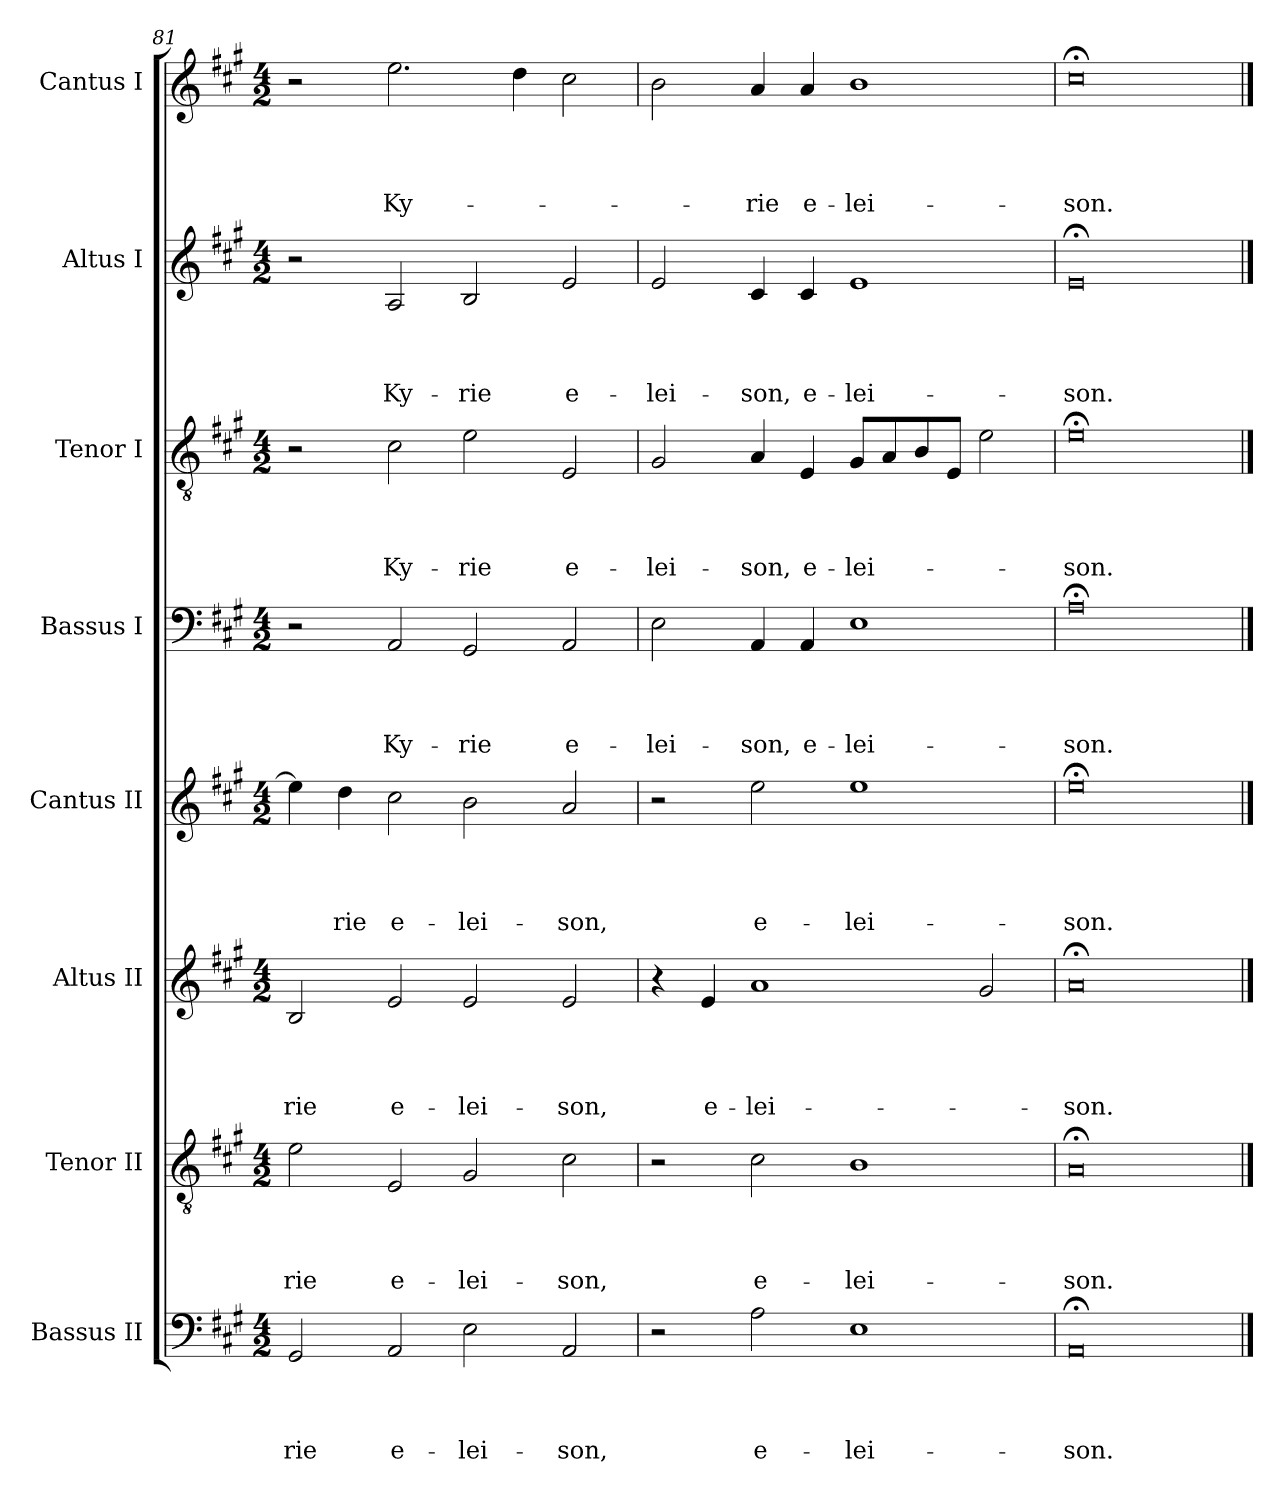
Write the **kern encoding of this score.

**kern	**text	**text	**text	**text	**kern	**text	**text	**text	**text	**kern	**text	**text	**text	**text	**kern	**text	**text	**text	**text	**kern	**text	**text	**text	**text	**kern	**text	**text	**text	**text	**kern	**text	**text	**text	**text	**kern	**text	**text	**text	**text
*part8	*part8	*part8	*part8	*part8	*part7	*part7	*part7	*part7	*part7	*part6	*part6	*part6	*part6	*part6	*part5	*part5	*part5	*part5	*part5	*part4	*part4	*part4	*part4	*part4	*part3	*part3	*part3	*part3	*part3	*part2	*part2	*part2	*part2	*part2	*part1	*part1	*part1	*part1	*part1
*staff8	*staff8	*staff8	*staff8	*staff8	*staff7	*staff7	*staff7	*staff7	*staff7	*staff6	*staff6	*staff6	*staff6	*staff6	*staff5	*staff5	*staff5	*staff5	*staff5	*staff4	*staff4	*staff4	*staff4	*staff4	*staff3	*staff3	*staff3	*staff3	*staff3	*staff2	*staff2	*staff2	*staff2	*staff2	*staff1	*staff1	*staff1	*staff1	*staff1
*I"Bassus II	*	*	*	*	*I"Tenor II	*	*	*	*	*I"Altus II	*	*	*	*	*I"Cantus II	*	*	*	*	*I"Bassus I	*	*	*	*	*I"Tenor I	*	*	*	*	*I"Altus I	*	*	*	*	*I"Cantus I	*	*	*	*
*I'B II	*	*	*	*	*I'T II	*	*	*	*	*I'A II	*	*	*	*	*I'C II	*	*	*	*	*I'B I	*	*	*	*	*I'T I	*	*	*	*	*I'A I	*	*	*	*	*I'C I	*	*	*	*
*clefF4	*	*	*	*	*clefGv2	*	*	*	*	*clefG2	*	*	*	*	*clefG2	*	*	*	*	*clefF4	*	*	*	*	*clefGv2	*	*	*	*	*clefG2	*	*	*	*	*clefG2	*	*	*	*
*k[f#c#g#]	*	*	*	*	*k[f#c#g#]	*	*	*	*	*k[f#c#g#]	*	*	*	*	*k[f#c#g#]	*	*	*	*	*k[f#c#g#]	*	*	*	*	*k[f#c#g#]	*	*	*	*	*k[f#c#g#]	*	*	*	*	*k[f#c#g#]	*	*	*	*
*A:	*	*	*	*	*A:	*	*	*	*	*A:	*	*	*	*	*A:	*	*	*	*	*A:	*	*	*	*	*A:	*	*	*	*	*A:	*	*	*	*	*A:	*	*	*	*
*M4/2	*	*	*	*	*M4/2	*	*	*	*	*M4/2	*	*	*	*	*M4/2	*	*	*	*	*M4/2	*	*	*	*	*M4/2	*	*	*	*	*M4/2	*	*	*	*	*M4/2	*	*	*	*
=81	=81	=81	=81	=81	=81	=81	=81	=81	=81	=81	=81	=81	=81	=81	=81	=81	=81	=81	=81	=81	=81	=81	=81	=81	=81	=81	=81	=81	=81	=81	=81	=81	=81	=81	=81	=81	=81	=81	=81
2GG#/	.	.	.	-rie	2e\	.	.	.	-rie	2B/	.	.	.	-rie	4ee\]	.	.	.	.	2r	.	.	.	.	2r	.	.	.	.	2r	.	.	.	.	2r	.	.	.	.
.	.	.	.	.	.	.	.	.	.	.	.	.	.	.	4dd\	.	.	.	-rie	.	.	.	.	.	.	.	.	.	.	.	.	.	.	.	.	.	.	.	.
2AA/	.	.	.	e-	2E/	.	.	.	e-	2e/	.	.	.	e-	2cc#\	.	.	.	e-	2AA/	.	.	.	Ky-	2c#\	.	.	.	Ky-	2A/	.	.	.	Ky-	2.ee\	.	.	.	Ky-
2E\	.	.	.	-lei-	2G#/	.	.	.	-lei-	2e/	.	.	.	-lei-	2b\	.	.	.	-lei-	2GG#/	.	.	.	-rie	2e\	.	.	.	-rie	2B/	.	.	.	-rie	.	.	.	.	.
.	.	.	.	.	.	.	.	.	.	.	.	.	.	.	.	.	.	.	.	.	.	.	.	.	.	.	.	.	.	.	.	.	.	.	4dd\	.	.	.	.
2AA/	.	.	.	-son,	2c#\	.	.	.	-son,	2e/	.	.	.	-son,	2a/	.	.	.	-son,	2AA/	.	.	.	e-	2E/	.	.	.	e-	2e/	.	.	.	e-	2cc#\	.	.	.	.
=82	=82	=82	=82	=82	=82	=82	=82	=82	=82	=82	=82	=82	=82	=82	=82	=82	=82	=82	=82	=82	=82	=82	=82	=82	=82	=82	=82	=82	=82	=82	=82	=82	=82	=82	=82	=82	=82	=82	=82
2r	.	.	.	.	2r	.	.	.	.	4r	.	.	.	.	2r	.	.	.	.	2E\	.	.	.	-lei-	2G#/	.	.	.	-lei-	2e/	.	.	.	-lei-	2b\	.	.	.	.
.	.	.	.	.	.	.	.	.	.	4e/	.	.	.	e-	.	.	.	.	.	.	.	.	.	.	.	.	.	.	.	.	.	.	.	.	.	.	.	.	.
2A\	.	.	.	e-	2c#\	.	.	.	e-	1a	.	.	.	-lei-	2ee\	.	.	.	e-	4AA/	.	.	.	-son,	4A/	.	.	.	-son,	4c#/	.	.	.	-son,	4a/	.	.	.	-rie
.	.	.	.	.	.	.	.	.	.	.	.	.	.	.	.	.	.	.	.	4AA/	.	.	.	e-	4E/	.	.	.	e-	4c#/	.	.	.	e-	4a/	.	.	.	e-
1E	.	.	.	-lei-	1B	.	.	.	-lei-	.	.	.	.	.	1ee	.	.	.	-lei-	1E	.	.	.	-lei-	8G#/L	.	.	.	-lei-	1e	.	.	.	-lei-	1b	.	.	.	-lei-
.	.	.	.	.	.	.	.	.	.	.	.	.	.	.	.	.	.	.	.	.	.	.	.	.	8A/	.	.	.	.	.	.	.	.	.	.	.	.	.	.
.	.	.	.	.	.	.	.	.	.	.	.	.	.	.	.	.	.	.	.	.	.	.	.	.	8B/	.	.	.	.	.	.	.	.	.	.	.	.	.	.
.	.	.	.	.	.	.	.	.	.	.	.	.	.	.	.	.	.	.	.	.	.	.	.	.	8E/J	.	.	.	.	.	.	.	.	.	.	.	.	.	.
.	.	.	.	.	.	.	.	.	.	2g#/	.	.	.	.	.	.	.	.	.	.	.	.	.	.	2e\	.	.	.	.	.	.	.	.	.	.	.	.	.	.
=83	=83	=83	=83	=83	=83	=83	=83	=83	=83	=83	=83	=83	=83	=83	=83	=83	=83	=83	=83	=83	=83	=83	=83	=83	=83	=83	=83	=83	=83	=83	=83	=83	=83	=83	=83	=83	=83	=83	=83
0AA;<	.	.	.	-son.	0A;<	.	.	.	-son.	0a;<	.	.	.	-son.	0ee;<	.	.	.	-son.	0A;<	.	.	.	-son.	0e;<	.	.	.	-son.	0e;<	.	.	.	-son.	0cc#;<	.	.	.	-son.
==	==	==	==	==	==	==	==	==	==	==	==	==	==	==	==	==	==	==	==	==	==	==	==	==	==	==	==	==	==	==	==	==	==	==	==	==	==	==	==
*-	*-	*-	*-	*-	*-	*-	*-	*-	*-	*-	*-	*-	*-	*-	*-	*-	*-	*-	*-	*-	*-	*-	*-	*-	*-	*-	*-	*-	*-	*-	*-	*-	*-	*-	*-	*-	*-	*-	*-
